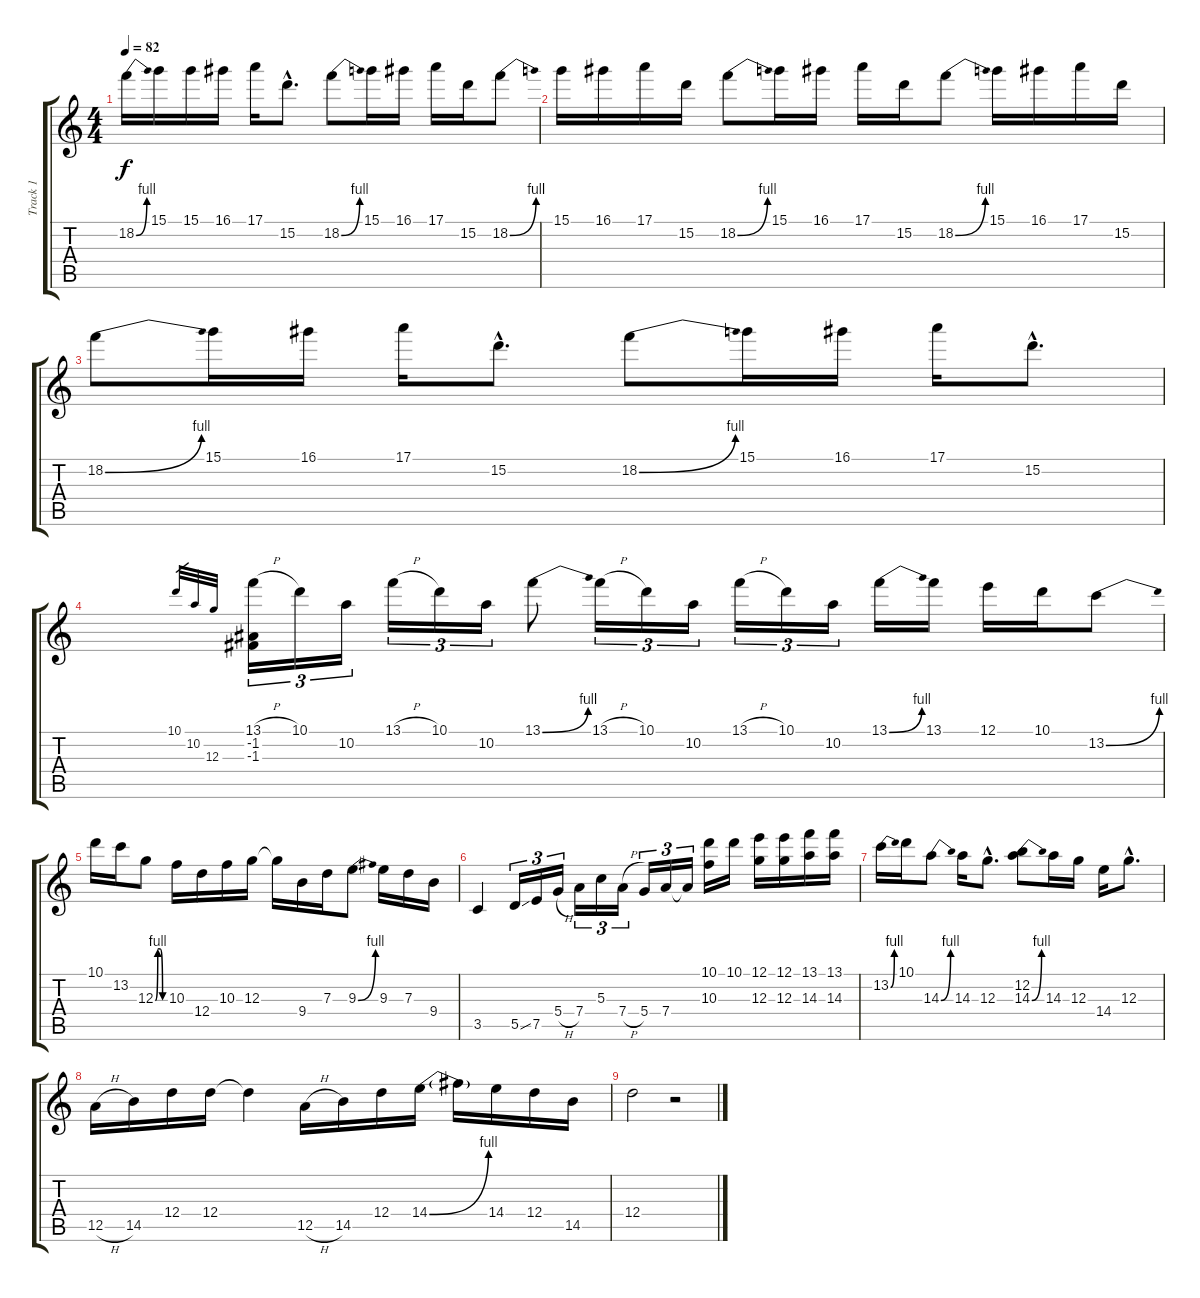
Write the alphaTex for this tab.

\track ("Track 1" "Track 1") {instrument overdrivenguitar}
\staff {score tabs}
\tuning (E4 B3 G3 D3 A2 E2) {hide}
\ts (4 4)
\tempo 82
\clef g2
\ks c
18.2{be (bend 0 0 60 4)}.16{dy f} 15.1.16 15.1.16 16.1.16 17.1.16 15.2{hac}.8{d} 18.2{be (bend 0 0 60 4)}.8 15.1.16 16.1.16 17.1.16 15.2.16 18.2{be (bend 0 0 60 4)}.8 |
15.1.16 16.1.16 17.1.16 15.2.16 18.2{be (bend 0 0 60 4)}.8 15.1.16 16.1.16 17.1.16 15.2.16 18.2{be (bend 0 0 60 4)}.8 15.1.16 16.1.16 17.1.16 15.2.16 |
18.2{be (bend 0 0 60 4)}.8 15.1.16 16.1.16 17.1.16 15.2{hac}.8{d} 18.2{be (bend 0 0 60 4)}.8 15.1.16 16.1.16 17.1.16 15.2{hac}.8{d} |
10.1.32{gr} 10.2.32{gr} 12.3.32{gr} (13.1{h} -1.2 -1.3).16{tu (3 2)} 10.1.16{tu (3 2)} 10.2.16{tu (3 2)} 13.1{h}.16{tu (3 2)} 10.1.16{tu (3 2)} 10.2.16{tu (3 2)} 13.1{be (bend 0 0 60 4)}.8 13.1{h}.16{tu (3 2)} 10.1.16{tu (3 2)} 10.2.16{tu (3 2)} 13.1{h}.16{tu (3 2)} 10.1.16{tu (3 2)} 10.2.16{tu (3 2)} 13.1{be (bend 0 0 60 4)}.16 13.1.16 12.1.16 10.1.16 13.2{be (bend 0 0 60 4)}.8 |
10.1.16 13.2.16 12.3{be (custom 0 0 15 4 30 4 45 0 60 0)}.8 10.3.16 12.4.16 10.3.16 12.3.16 12.3{t}.16 9.4.16 7.3.16 9.3{be (bend 0 0 60 4)}.8 9.3.16 7.3.16 9.4.16 |
3.5.4 5.5{ss}.16{tu (3 2)} 7.5.16{tu (3 2)} 5.4{h}.16{tu (3 2)} 7.4.16{tu (3 2)} 5.3.16{tu (3 2)} 7.4{h}.16{tu (3 2)} 5.4.16{tu (3 2)} 7.4.16{tu (3 2)} 7.4{t}.16{tu (3 2)} (10.1 10.3).16 10.1.16 (12.1 12.3).16 (12.1 12.3).16 (13.1 14.3).16 (13.1 14.3).16 |
13.2{be (bend 0 0 60 4)}.16 10.1.16 14.3{be (bend 0 0 60 4)}.8 14.3.16 12.3{hac}.8{d} (12.2 14.3{be (bend 0 0 60 4)}).8 14.3.16 12.3.16 14.4.16 12.3{hac}.8{d} |
12.5{h}.16 14.5.16 12.4.16 12.4.16 12.4{t}.4 12.5{h}.16 14.5.16 12.4.16 14.4{be (bend 0 0 60 4)}.16 14.4{t}.16 14.4.16 12.4.16 14.5.16 |
12.4.2 r.2
